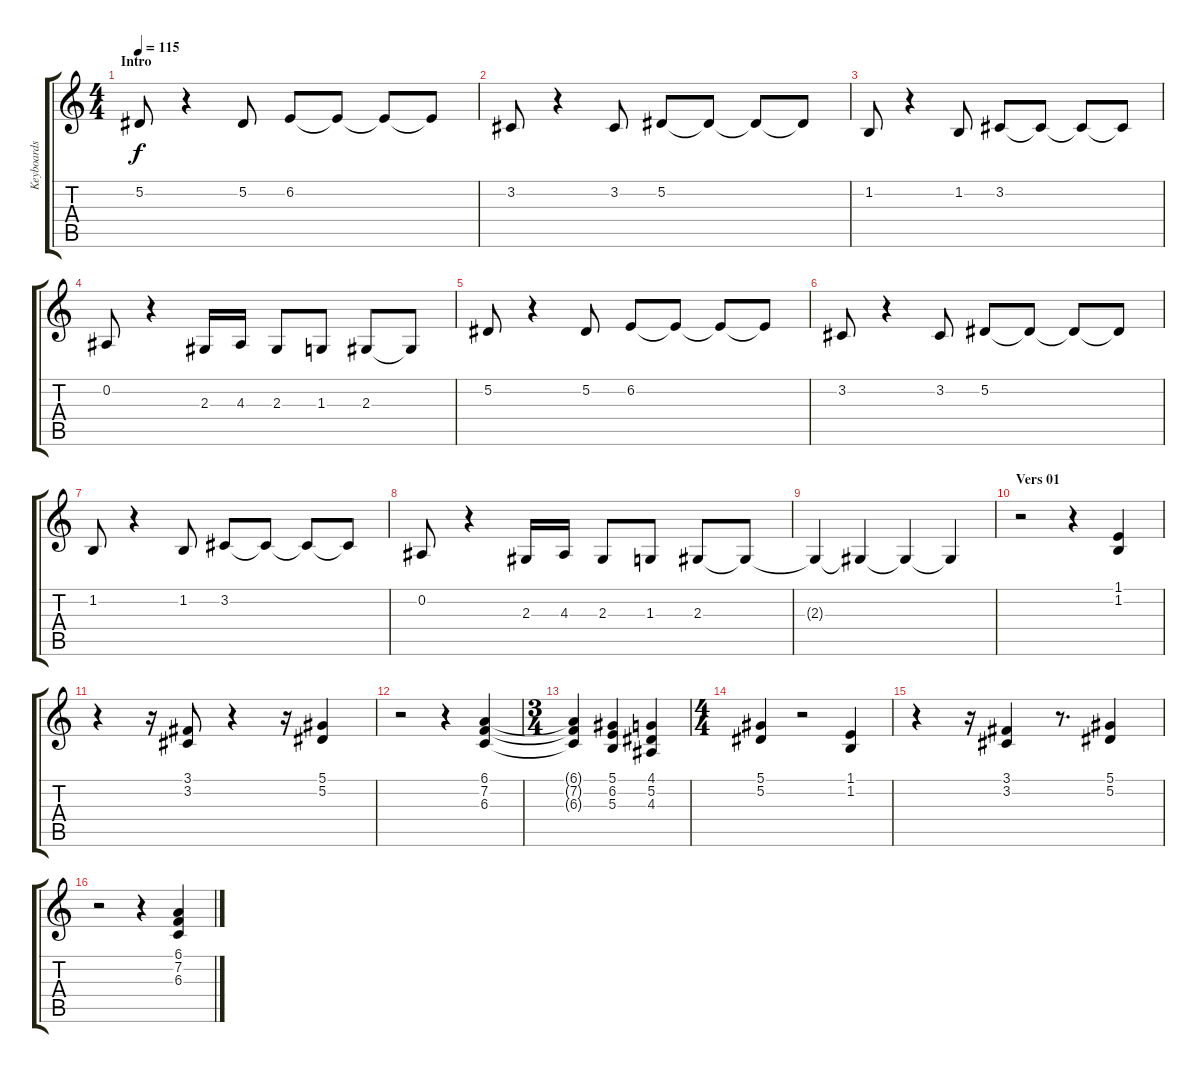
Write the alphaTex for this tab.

\track ("Keyboards" "Keyboards") {instrument pad7halo}
\staff {score tabs}
\tuning (Eb4 Bb3 Gb3 Db3 Ab2 Eb2) {hide}
\ts (4 4)
\section ("" "Intro")
\tempo 115
\clef g2
\ks c
5.2.8{dy f instrument pad7halo} r.4 5.2.8 6.2.8 6.2{t}.8 6.2{t}.8 6.2{t}.8 |
3.2.8 r.4 3.2.8 5.2.8 5.2{t}.8 5.2{t}.8 5.2{t}.8 |
1.2.8 r.4 1.2.8 3.2.8 3.2{t}.8 3.2{t}.8 3.2{t}.8 |
0.2.8 r.4 2.3.16 4.3.16 2.3.8 1.3.8 2.3.8 2.3{t}.8 |
5.2.8 r.4 5.2.8 6.2.8 6.2{t}.8 6.2{t}.8 6.2{t}.8 |
3.2.8 r.4 3.2.8 5.2.8 5.2{t}.8 5.2{t}.8 5.2{t}.8 |
1.2.8 r.4 1.2.8 3.2.8 3.2{t}.8 3.2{t}.8 3.2{t}.8 |
0.2.8 r.4 2.3.16 4.3.16 2.3.8 1.3.8 2.3.8 2.3{t}.8 |
2.3{t}.4 2.3{t}.4 2.3{t}.4 2.3{t}.4 |
\section ("" "Vers 01")
r.2 r.4 (1.1 1.2).4 |
r.4 r.16 (3.1 3.2).8 r.4 r.16 (5.1 5.2).4 |
r.2 r.4 (6.1 7.2 6.3).4 |
\ts (3 4)
(6.1{t} 7.2{t} 6.3{t}).4 (5.1 6.2 5.3).4 (4.1 5.2 4.3).4 |
\ts (4 4)
(5.1 5.2).4 r.2 (1.1 1.2).4 |
r.4 r.16 (3.1 3.2).4 r.8{d} (5.1 5.2).4 |
r.2 r.4 (6.1 7.2 6.3).4
